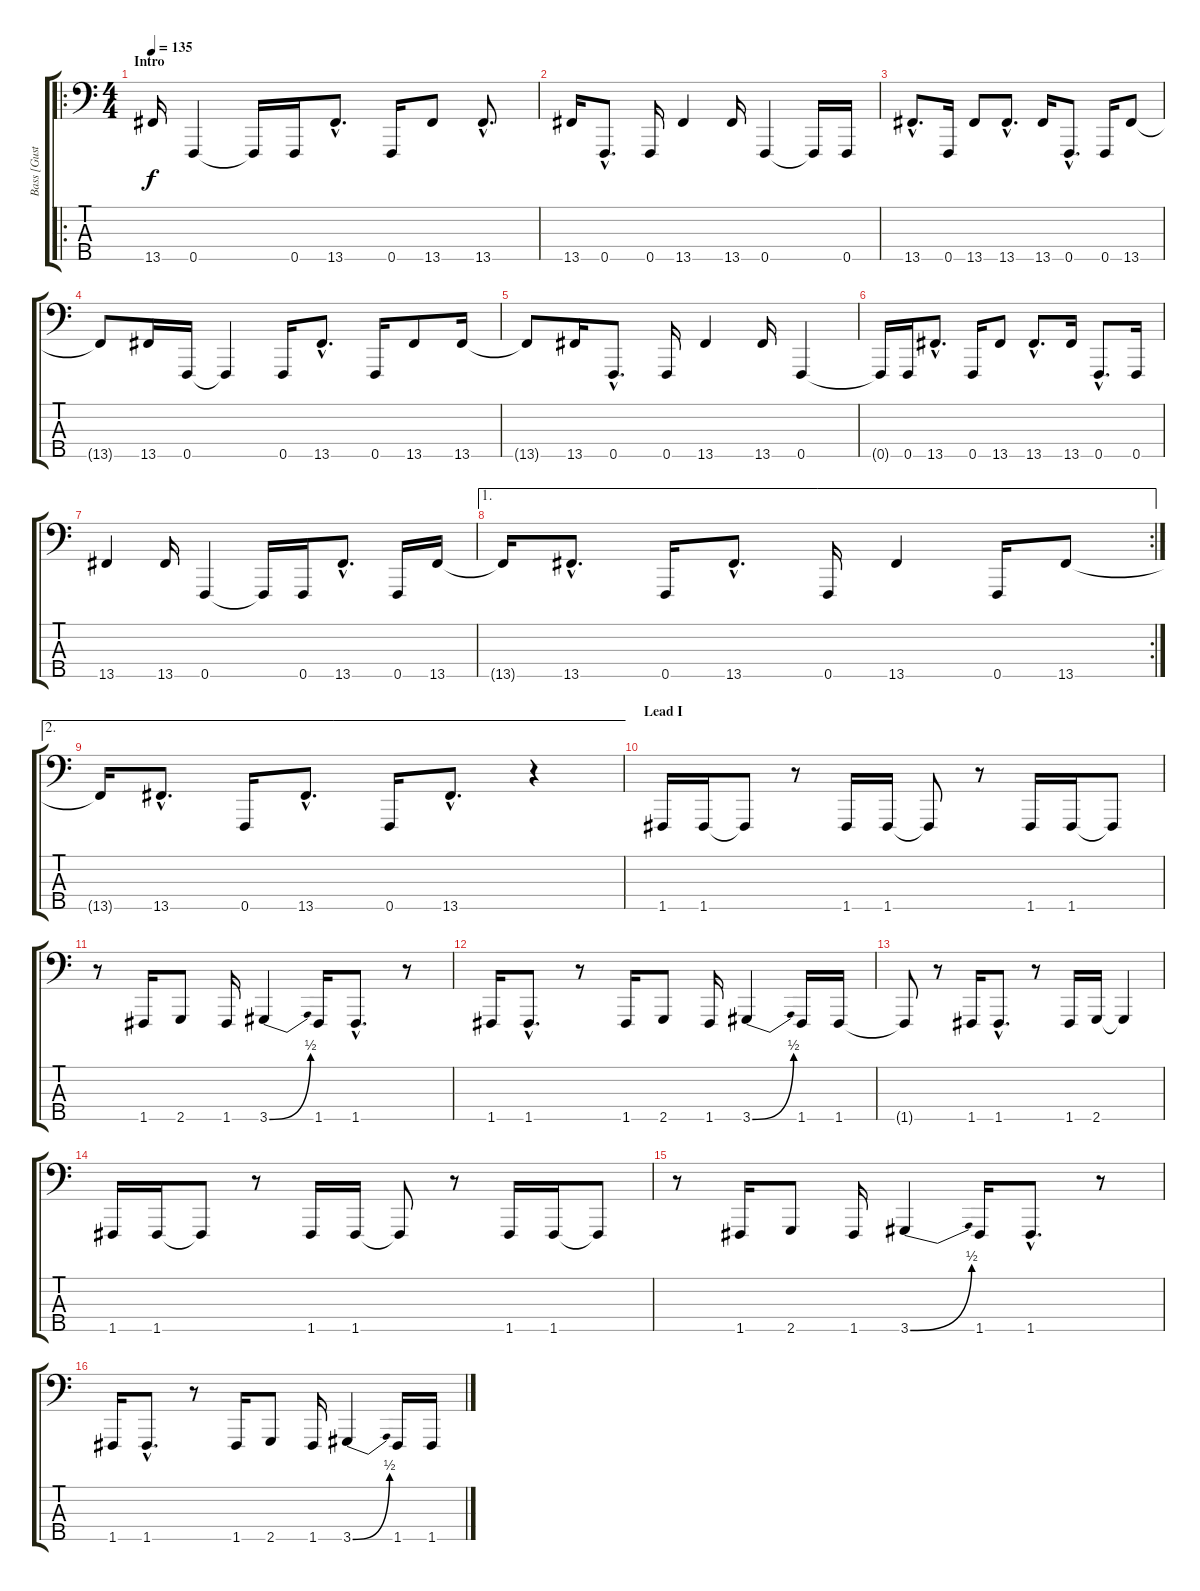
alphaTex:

\track ("Bass [Gustaf Hielm]" "Bass [Gust") {instrument electricbasspick}
\staff {score tabs}
\tuning (Db2 Ab1 Eb1 Bb0 F0) {hide}
\ro
\ts (4 4)
\section ("" "Intro")
\tempo 135
\clef f4
\ks c
13.5.16{dy f instrument electricbasspick} 0.5.4 0.5{t}.16 0.5.16 13.5{hac}.8{d} 0.5.16 13.5.8 13.5{hac}.8{d} |
13.5.16 0.5{hac}.8{d} 0.5.16 13.5.4 13.5.16 0.5.4 0.5{t}.16 0.5.16 |
13.5{hac}.8{d} 0.5.16 13.5.8 13.5{hac}.8{d} 13.5.16 0.5{hac}.8{d} 0.5.16 13.5.8 |
13.5{t}.8 13.5.16 0.5.16 0.5{t}.4 0.5.16 13.5{hac}.8{d} 0.5.16 13.5.8 13.5.16 |
13.5{t}.8 13.5.16 0.5{hac}.8{d} 0.5.16 13.5.4 13.5.16 0.5.4 |
0.5{t}.16 0.5.16 13.5{hac}.8{d} 0.5.16 13.5.8 13.5{hac}.8{d} 13.5.16 0.5{hac}.8{d} 0.5.16 |
13.5.4 13.5.16 0.5.4 0.5{t}.16 0.5.16 13.5{hac}.8{d} 0.5.16 13.5.16 |
\ae 1
\rc 2
13.5{t}.16 13.5{hac}.8{d} 0.5.16 13.5{hac}.8{d} 0.5.16 13.5.4 0.5.16 13.5.8 |
\ae 2
13.5{t}.16 13.5{hac}.8{d} 0.5.16 13.5{hac}.8{d} 0.5.16 13.5{hac}.8{d} r.4 |
\section ("" "Lead I")
1.5.16 1.5.16 1.5{t}.8 r.8 1.5.16 1.5.16 1.5{t}.8 r.8 1.5.16 1.5.16 1.5{t}.8 |
r.8 1.5.16 2.5.8 1.5.16 3.5{be (bend 0 0 60 2)}.4 1.5.16 1.5{hac}.8{d} r.8 |
1.5.16 1.5{hac}.8{d} r.8 1.5.16 2.5.8 1.5.16 3.5{be (bend 0 0 60 2)}.4 1.5.16 1.5.16 |
1.5{t}.8 r.8 1.5.16 1.5{hac}.8{d} r.8 1.5.16 2.5.16 2.5{t}.4 |
1.5.16 1.5.16 1.5{t}.8 r.8 1.5.16 1.5.16 1.5{t}.8 r.8 1.5.16 1.5.16 1.5{t}.8 |
r.8 1.5.16 2.5.8 1.5.16 3.5{be (bend 0 0 60 2)}.4 1.5.16 1.5{hac}.8{d} r.8 |
1.5.16 1.5{hac}.8{d} r.8 1.5.16 2.5.8 1.5.16 3.5{be (bend 0 0 60 2)}.4 1.5.16 1.5.16
